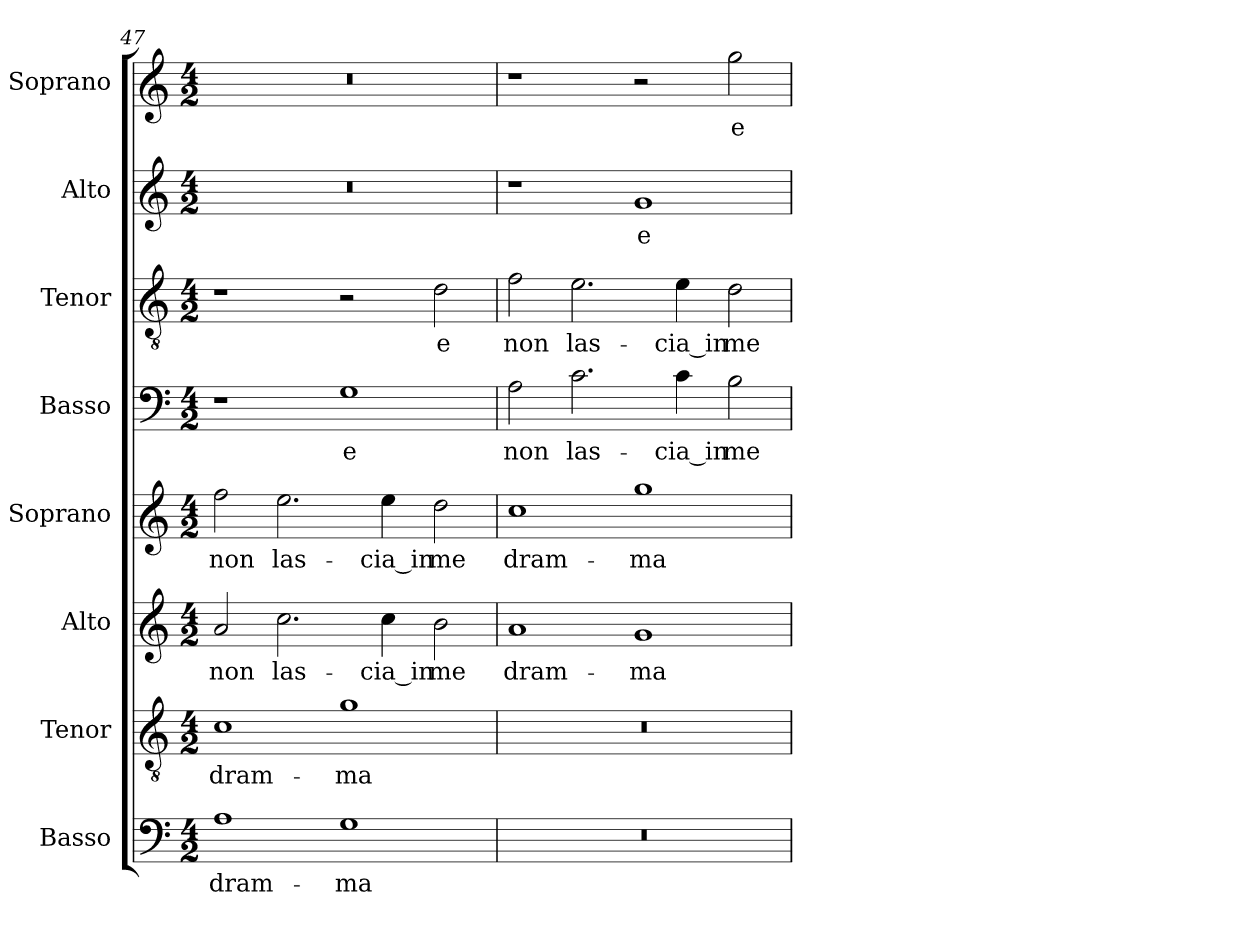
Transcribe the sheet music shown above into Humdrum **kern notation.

**kern	**text	**kern	**text	**kern	**text	**kern	**text	**kern	**text	**kern	**text	**kern	**text	**kern	**text
*part8	*part8	*part7	*part7	*part6	*part6	*part5	*part5	*part4	*part4	*part3	*part3	*part2	*part2	*part1	*part1
*staff8	*staff8	*staff7	*staff7	*staff6	*staff6	*staff5	*staff5	*staff4	*staff4	*staff3	*staff3	*staff2	*staff2	*staff1	*staff1
*I"Basso	*	*I"Tenor	*	*I"Alto	*	*I"Soprano	*	*I"Basso	*	*I"Tenor	*	*I"Alto	*	*I"Soprano	*
*	*	*I'T.	*	*I'A.	*	*I'Sop.	*	*	*	*I'T.	*	*I'A.	*	*I'Sop.	*
*clefF4	*	*clefGv2	*	*clefG2	*	*clefG2	*	*clefF4	*	*clefGv2	*	*clefG2	*	*clefG2	*
*	*	*ITrd7c12	*	*	*	*	*	*	*	*ITrd7c12	*	*	*	*	*
*k[]	*	*k[]	*	*k[]	*	*k[]	*	*k[]	*	*k[]	*	*k[]	*	*k[]	*
*C:	*	*C:	*	*C:	*	*C:	*	*C:	*	*C:	*	*C:	*	*C:	*
*M4/2	*	*M4/2	*	*M4/2	*	*M4/2	*	*M4/2	*	*M4/2	*	*M4/2	*	*M4/2	*
=47	=47	=47	=47	=47	=47	=47	=47	=47	=47	=47	=47	=47	=47	=47	=47
!	!LO:LY:b:color=#000000	!	!	!	!	!	!	!	!	!	!	!	!	!	!
!	!	!	!LO:LY:b:color=#000000	!	!	!	!	!	!	!	!	!	!	!	!
!	!	!	!	!	!LO:LY:b:color=#000000	!	!	!	!	!	!	!	!	!	!
!	!	!	!	!	!	!	!LO:LY:b:color=#000000	!	!	!	!	!LO:N:vis=1	!	!LO:N:vis=1	!
1Ai	dram-	1Ci	dram-	2ai/	non	2ffi\	non	1r	.	1r	.	0r	.	0r	.
!	!	!	!	!	!LO:LY:b:color=#000000	!	!	!	!	!	!	!	!	!	!
!	!	!	!	!	!	!	!LO:LY:b:color=#000000	!	!	!	!	!	!	!	!
.	.	.	.	2.cci\	las-	2.eei\	las-	.	.	.	.	.	.	.	.
!	!LO:LY:b:color=#000000	!	!	!	!	!	!	!	!	!	!	!	!	!	!
!	!	!	!LO:LY:b:color=#000000	!	!	!	!	!	!	!	!	!	!	!	!
!	!	!	!	!	!	!	!	!	!LO:LY:b:color=#000000	!	!	!	!	!	!
1Gi	-ma	1Gi	-ma	.	.	.	.	1Gi	e	2r	.	.	.	.	.
!	!	!	!	!	!LO:LY:b:color=#000000	!	!	!	!	!	!	!	!	!	!
!	!	!	!	!	!	!	!LO:LY:b:color=#000000	!	!	!	!	!	!	!	!
.	.	.	.	4cci\	-cia_in	4eei\	-cia_in	.	.	.	.	.	.	.	.
!	!	!	!	!	!LO:LY:b:color=#000000	!	!	!	!	!	!	!	!	!	!
!	!	!	!	!	!	!	!LO:LY:b:color=#000000	!	!	!	!	!	!	!	!
!	!	!	!	!	!	!	!	!	!	!	!LO:LY:b:color=#000000	!	!	!	!
.	.	.	.	2bi\	me	2ddi\	me	.	.	2Di\	e	.	.	.	.
=48	=48	=48	=48	=48	=48	=48	=48	=48	=48	=48	=48	=48	=48	=48	=48
!LO:N:vis=1	!	!LO:N:vis=1	!	!	!	!	!	!	!	!	!	!	!	!	!
!	!	!	!	!	!LO:LY:b:color=#000000	!	!	!	!	!	!	!	!	!	!
!	!	!	!	!	!	!	!LO:LY:b:color=#000000	!	!	!	!	!	!	!	!
!	!	!	!	!	!	!	!	!	!LO:LY:b:color=#000000	!	!	!	!	!	!
!	!	!	!	!	!	!	!	!	!	!	!LO:LY:b:color=#000000	!	!	!	!
0r	.	0r	.	1ai	dram-	1cci	dram-	2Ai\	non	2Fi\	non	1r	.	1r	.
!	!	!	!	!	!	!	!	!	!LO:LY:b:color=#000000	!	!	!	!	!	!
!	!	!	!	!	!	!	!	!	!	!	!LO:LY:b:color=#000000	!	!	!	!
.	.	.	.	.	.	.	.	2.ci\	las-	2.Ei\	las-	.	.	.	.
!	!	!	!	!	!LO:LY:b:color=#000000	!	!	!	!	!	!	!	!	!	!
!	!	!	!	!	!	!	!LO:LY:b:color=#000000	!	!	!	!	!	!	!	!
!	!	!	!	!	!	!	!	!	!	!	!	!	!LO:LY:b:color=#000000	!	!
.	.	.	.	1gi	-ma	1ggi	-ma	.	.	.	.	1gi	e	2r	.
!	!	!	!	!	!	!	!	!	!LO:LY:b:color=#000000	!	!	!	!	!	!
!	!	!	!	!	!	!	!	!	!	!	!LO:LY:b:color=#000000	!	!	!	!
.	.	.	.	.	.	.	.	4ci\	-cia_in	4Ei\	-cia_in	.	.	.	.
!	!	!	!	!	!	!	!	!	!LO:LY:b:color=#000000	!	!	!	!	!	!
!	!	!	!	!	!	!	!	!	!	!	!LO:LY:b:color=#000000	!	!	!	!
!	!	!	!	!	!	!	!	!	!	!	!	!	!	!	!LO:LY:b:color=#000000
.	.	.	.	.	.	.	.	2Bi\	me	2Di\	me	.	.	2ggi\	e
=	=	=	=	=	=	=	=	=	=	=	=	=	=	=	=
*-	*-	*-	*-	*-	*-	*-	*-	*-	*-	*-	*-	*-	*-	*-	*-
